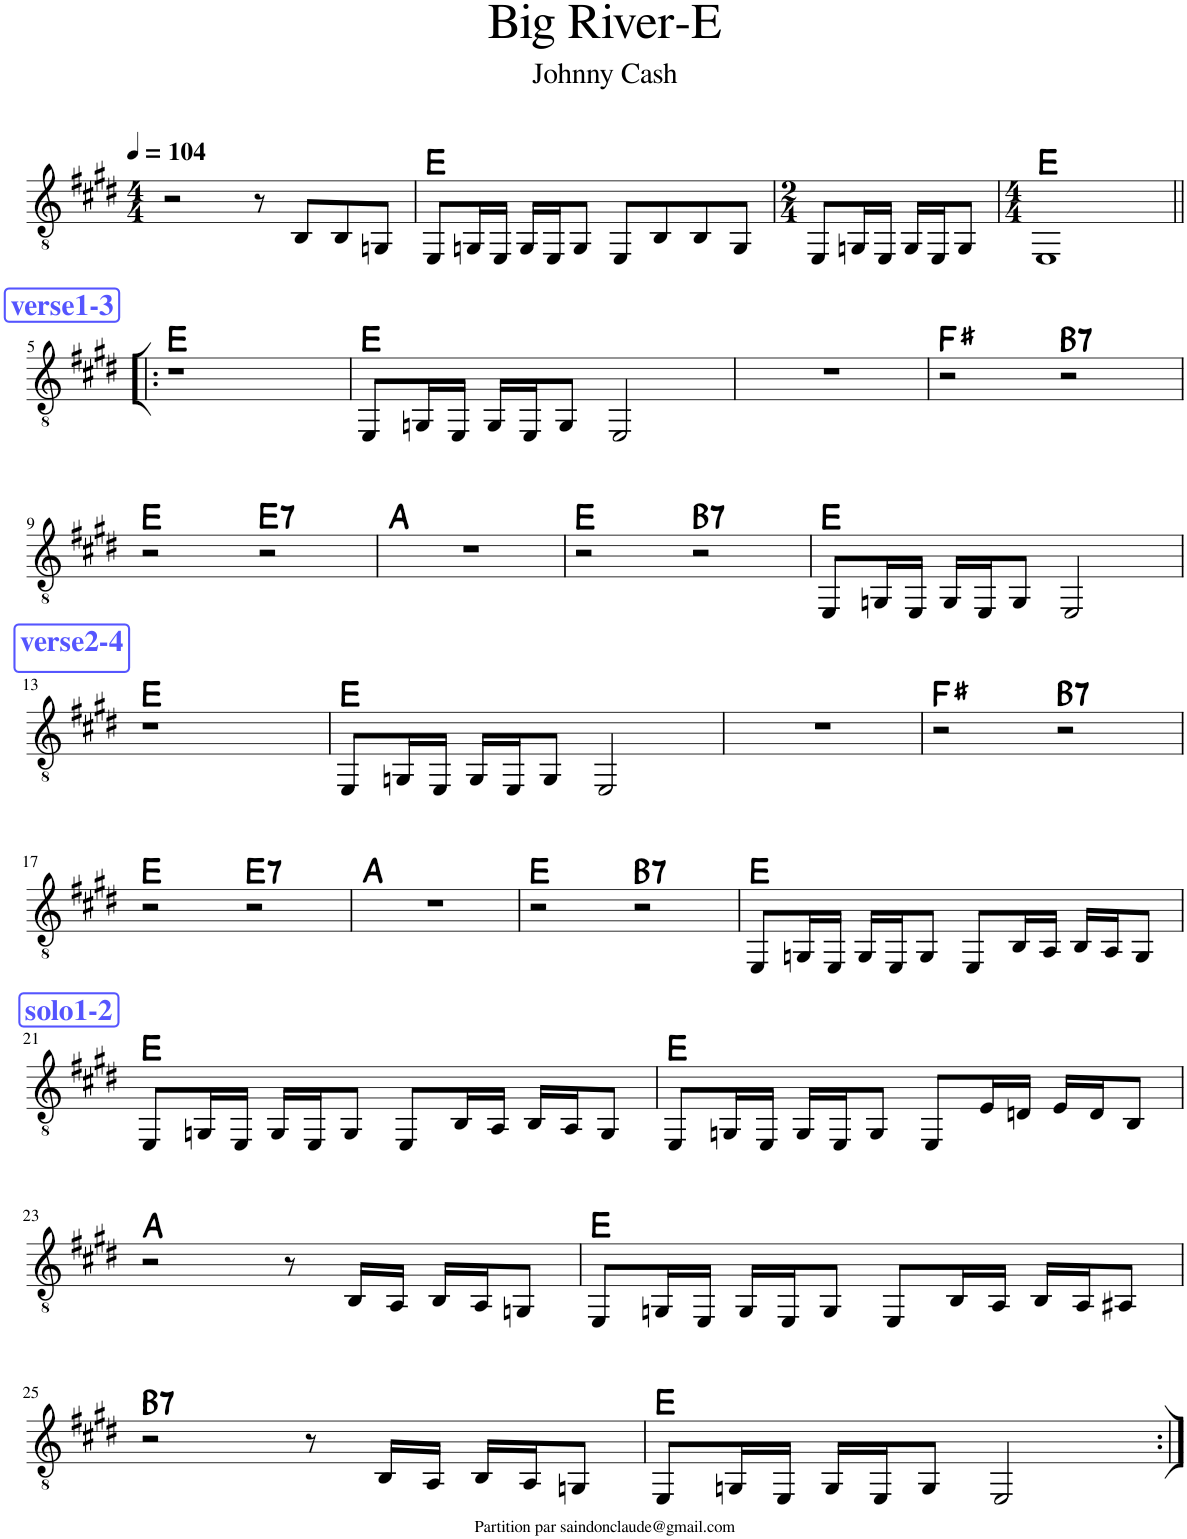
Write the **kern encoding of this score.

**kern	**harte
*part1	*part1
*staff1	*
*I"Classical Guitar	*
*I'Guit.	*
*clefGv2	*
*k[f#c#g#d#]	*
*M4/4	*
*MM104	*
=1	=1
2r	.
8r	.
8BB/L	.
8BB/	.
8GGn/J	.
=2	=2
8EE/L	E:maj
16GGn/L	.
16EE/JJ	.
16GG/LL	.
16EE/J	.
8GG/J	.
8EE/L	.
8BB/	.
8BB/	.
8GG/J	.
=3	=3
*M2/4	*
8EE/L	.
16GGn/L	.
16EE/JJ	.
16GG/LL	.
16EE/J	.
8GG/J	.
=4	=4
*M4/4	*
1EE	E:maj
!!LO:LB:g=z
!!LO:REH:place=s1:a:B:cj:color=#5555FF:fs=14:t=verse1-3:qo=2
=5!|:	=5!|:
1r	E:maj
=6	=6
8EE/L	E:maj
16GGn/L	.
16EE/JJ	.
16GG/LL	.
16EE/J	.
8GG/J	.
2EE/	.
=7	=7
1r	.
=8	=8
2r	F#:maj
!	!LO:H:kt=7
2r	B:7
!!LO:LB:g=z
=9	=9
2r	E:maj
!	!LO:H:kt=7
2r	E:7
=10	=10
1r	A:maj
=11	=11
2r	E:maj
!	!LO:H:kt=7
2r	B:7
=12	=12
8EE/L	E:maj
16GGn/L	.
16EE/JJ	.
16GG/LL	.
16EE/J	.
8GG/J	.
2EE/	.
!!LO:LB:g=z
!!LO:REH:place=s1:a:t=
!!LO:REH:place=s1:a:B:cj:color=#5555FF:fs=14:t=verse2-4
=13	=13
1r	E:maj
=14	=14
8EE/L	E:maj
16GGn/L	.
16EE/JJ	.
16GG/LL	.
16EE/J	.
8GG/J	.
2EE/	.
=15	=15
1r	.
=16	=16
2r	F#:maj
!	!LO:H:kt=7
2r	B:7
!!LO:LB:g=z
=17	=17
2r	E:maj
!	!LO:H:kt=7
2r	E:7
=18	=18
1r	A:maj
=19	=19
2r	E:maj
!	!LO:H:kt=7
2r	B:7
=20	=20
8EE/L	E:maj
16GGn/L	.
16EE/JJ	.
16GG/LL	.
16EE/J	.
8GG/J	.
8EE/L	.
16BB/L	.
16AA/JJ	.
16BB/LL	.
16AA/J	.
8GG/J	.
!!LO:LB:g=z
!!LO:REH:place=s1:a:B:cj:color=#5555FF:fs=14:t=solo1-2
=21	=21
8EE/L	E:maj
16GGn/L	.
16EE/JJ	.
16GG/LL	.
16EE/J	.
8GG/J	.
8EE/L	.
16BB/L	.
16AA/JJ	.
16BB/LL	.
16AA/J	.
8GG/J	.
=22	=22
8EE/L	E:maj
16GGn/L	.
16EE/JJ	.
16GG/LL	.
16EE/J	.
8GG/J	.
8EE/L	.
16E/L	.
16Dn/JJ	.
16E/LL	.
16D/J	.
8BB/J	.
!!LO:LB:g=z
=23	=23
2r	A:maj
8r	.
16BB/LL	.
16AA/JJ	.
16BB/LL	.
16AA/J	.
8GGn/J	.
=24	=24
8EE/L	E:maj
16GGn/L	.
16EE/JJ	.
16GG/LL	.
16EE/J	.
8GG/J	.
8EE/L	.
16BB/L	.
16AA/JJ	.
16BB/LL	.
16AA/J	.
8AA#X/J	.
!!LO:LB:g=z
=25	=25
!	!LO:H:kt=7
2r	B:7
8r	.
16BB/LL	.
16AA/JJ	.
16BB/LL	.
16AA/J	.
8GGn/J	.
=26	=26
8EE/L	E:maj
16GGn/L	.
16EE/JJ	.
16GG/LL	.
16EE/J	.
8GG/J	.
2EE/	.
=:|!	=:|!
*-	*-
